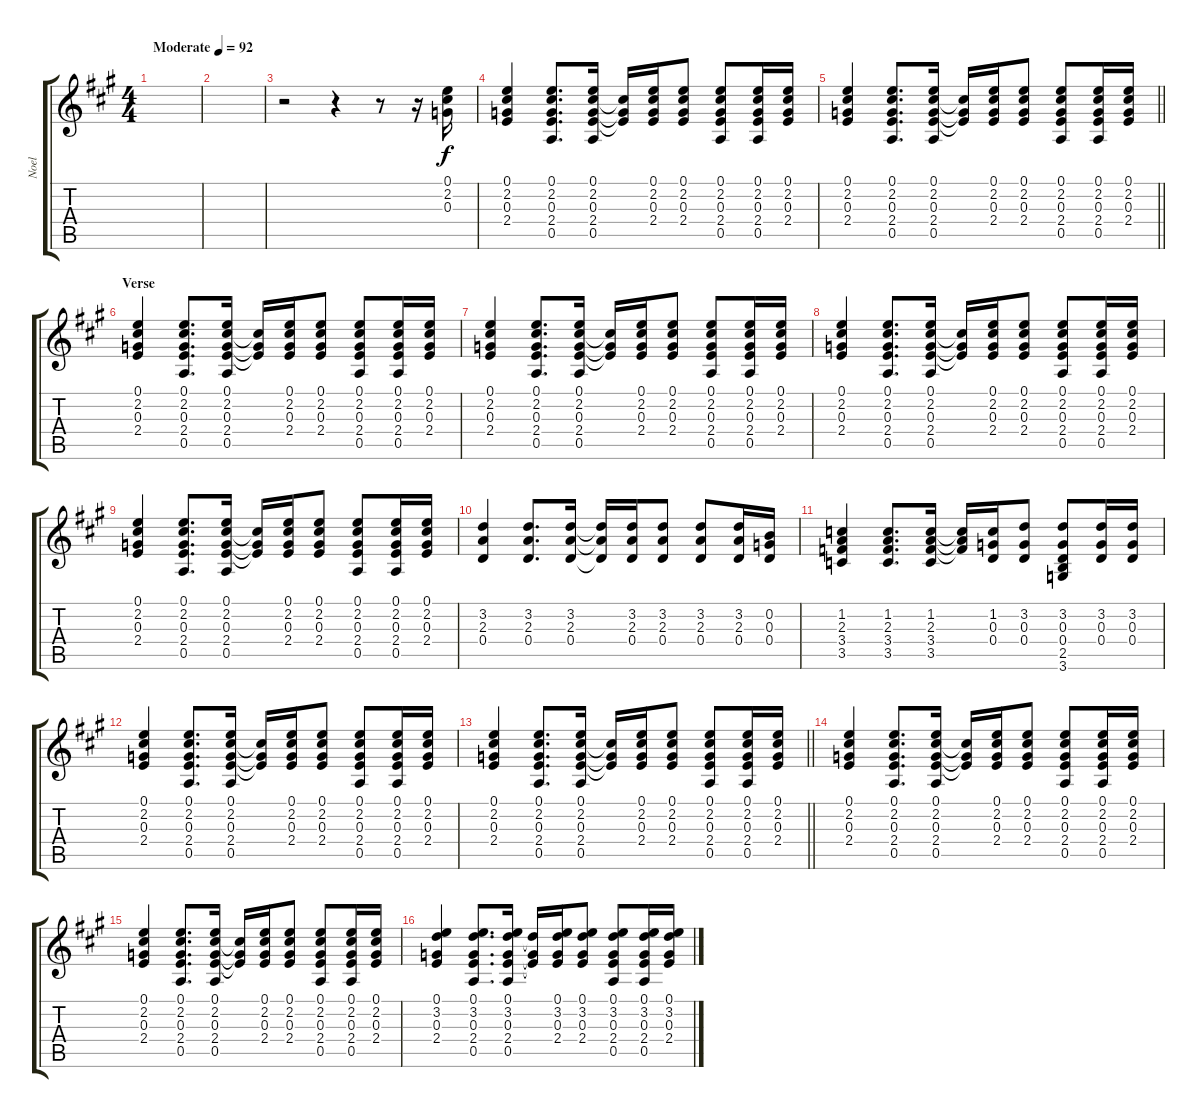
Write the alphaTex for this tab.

\track ("Noel" "Noel") {instrument overdrivenguitar}
\staff {score tabs}
\tuning (E4 B3 G3 D3 A2 E2) {hide}
\ts (4 4)
\tempo (92 "Moderate")
\clef g2
\ks a
|
|
r.2 r.4 r.8 r.16 (0.1 2.2 0.3).16 |
(0.1 2.2 0.3 2.4).4 (0.1 2.2 0.3 2.4 0.5).8{d} (0.1 2.2 0.3 2.4 0.5).16 (2.2{t} 0.3{t} 2.4{t}).16 (0.1 2.2 0.3 2.4).16 (0.1 2.2 0.3 2.4).8 (0.1 2.2 0.3 2.4 0.5).8 (0.1 2.2 0.3 2.4 0.5).16 (0.1 2.2 0.3 2.4).16 |
\barLineRight lightlight
(0.1 2.2 0.3 2.4).4 (0.1 2.2 0.3 2.4 0.5).8{d} (0.1 2.2 0.3 2.4 0.5).16 (2.2{t} 0.3{t} 2.4{t}).16 (0.1 2.2 0.3 2.4).16 (0.1 2.2 0.3 2.4).8 (0.1 2.2 0.3 2.4 0.5).8 (0.1 2.2 0.3 2.4 0.5).16 (0.1 2.2 0.3 2.4).16 |
\section ("" "Verse")
(0.1 2.2 0.3 2.4).4 (0.1 2.2 0.3 2.4 0.5).8{d} (0.1 2.2 0.3 2.4 0.5).16 (2.2{t} 0.3{t} 2.4{t}).16 (0.1 2.2 0.3 2.4).16 (0.1 2.2 0.3 2.4).8 (0.1 2.2 0.3 2.4 0.5).8 (0.1 2.2 0.3 2.4 0.5).16 (0.1 2.2 0.3 2.4).16 |
(0.1 2.2 0.3 2.4).4 (0.1 2.2 0.3 2.4 0.5).8{d} (0.1 2.2 0.3 2.4 0.5).16 (2.2{t} 0.3{t} 2.4{t}).16 (0.1 2.2 0.3 2.4).16 (0.1 2.2 0.3 2.4).8 (0.1 2.2 0.3 2.4 0.5).8 (0.1 2.2 0.3 2.4 0.5).16 (0.1 2.2 0.3 2.4).16 |
(0.1 2.2 0.3 2.4).4 (0.1 2.2 0.3 2.4 0.5).8{d} (0.1 2.2 0.3 2.4 0.5).16 (2.2{t} 0.3{t} 2.4{t}).16 (0.1 2.2 0.3 2.4).16 (0.1 2.2 0.3 2.4).8 (0.1 2.2 0.3 2.4 0.5).8 (0.1 2.2 0.3 2.4 0.5).16 (0.1 2.2 0.3 2.4).16 |
(0.1 2.2 0.3 2.4).4 (0.1 2.2 0.3 2.4 0.5).8{d} (0.1 2.2 0.3 2.4 0.5).16 (2.2{t} 0.3{t} 2.4{t}).16 (0.1 2.2 0.3 2.4).16 (0.1 2.2 0.3 2.4).8 (0.1 2.2 0.3 2.4 0.5).8 (0.1 2.2 0.3 2.4 0.5).16 (0.1 2.2 0.3 2.4).16 |
(3.2 2.3 0.4).4 (3.2 2.3 0.4).8{d} (3.2 2.3 0.4).16 (3.2{t} 2.3{t} 0.4{t}).16 (3.2 2.3 0.4).16 (3.2 2.3 0.4).8 (3.2 2.3 0.4).8 (3.2 2.3 0.4).16 (0.2 0.3 0.4).16 |
(1.2 2.3 3.4 3.5).4 (1.2 2.3 3.4 3.5).8{d} (1.2 2.3 3.4 3.5).16 (1.2{t} 2.3{t} 3.4{t}).16 (1.2 0.3 0.4).16 (3.2 0.3 0.4).8 (3.2 0.3 0.4 2.5 3.6).8 (3.2 0.3 0.4).16 (3.2 0.3 0.4).16 |
(0.1 2.2 0.3 2.4).4 (0.1 2.2 0.3 2.4 0.5).8{d} (0.1 2.2 0.3 2.4 0.5).16 (2.2{t} 0.3{t} 2.4{t}).16 (0.1 2.2 0.3 2.4).16 (0.1 2.2 0.3 2.4).8 (0.1 2.2 0.3 2.4 0.5).8 (0.1 2.2 0.3 2.4 0.5).16 (0.1 2.2 0.3 2.4).16 |
\barLineRight lightlight
(0.1 2.2 0.3 2.4).4 (0.1 2.2 0.3 2.4 0.5).8{d} (0.1 2.2 0.3 2.4 0.5).16 (2.2{t} 0.3{t} 2.4{t}).16 (0.1 2.2 0.3 2.4).16 (0.1 2.2 0.3 2.4).8 (0.1 2.2 0.3 2.4 0.5).8 (0.1 2.2 0.3 2.4 0.5).16 (0.1 2.2 0.3 2.4).16 |
\section ("" "")
(0.1 2.2 0.3 2.4).4 (0.1 2.2 0.3 2.4 0.5).8{d} (0.1 2.2 0.3 2.4 0.5).16 (2.2{t} 0.3{t} 2.4{t}).16 (0.1 2.2 0.3 2.4).16 (0.1 2.2 0.3 2.4).8 (0.1 2.2 0.3 2.4 0.5).8 (0.1 2.2 0.3 2.4 0.5).16 (0.1 2.2 0.3 2.4).16 |
(0.1 2.2 0.3 2.4).4 (0.1 2.2 0.3 2.4 0.5).8{d} (0.1 2.2 0.3 2.4 0.5).16 (2.2{t} 0.3{t} 2.4{t}).16 (0.1 2.2 0.3 2.4).16 (0.1 2.2 0.3 2.4).8 (0.1 2.2 0.3 2.4 0.5).8 (0.1 2.2 0.3 2.4 0.5).16 (0.1 2.2 0.3 2.4).16 |
(0.1 3.2 0.3 2.4).4 (0.1 3.2 0.3 2.4 0.5).8{d} (0.1 3.2 0.3 2.4 0.5).16 (3.2{t} 0.3{t} 2.4{t}).16 (0.1 3.2 0.3 2.4).16 (0.1 3.2 0.3 2.4).8 (0.1 3.2 0.3 2.4 0.5).8 (0.1 3.2 0.3 2.4 0.5).16 (0.1 3.2 0.3 2.4).16
